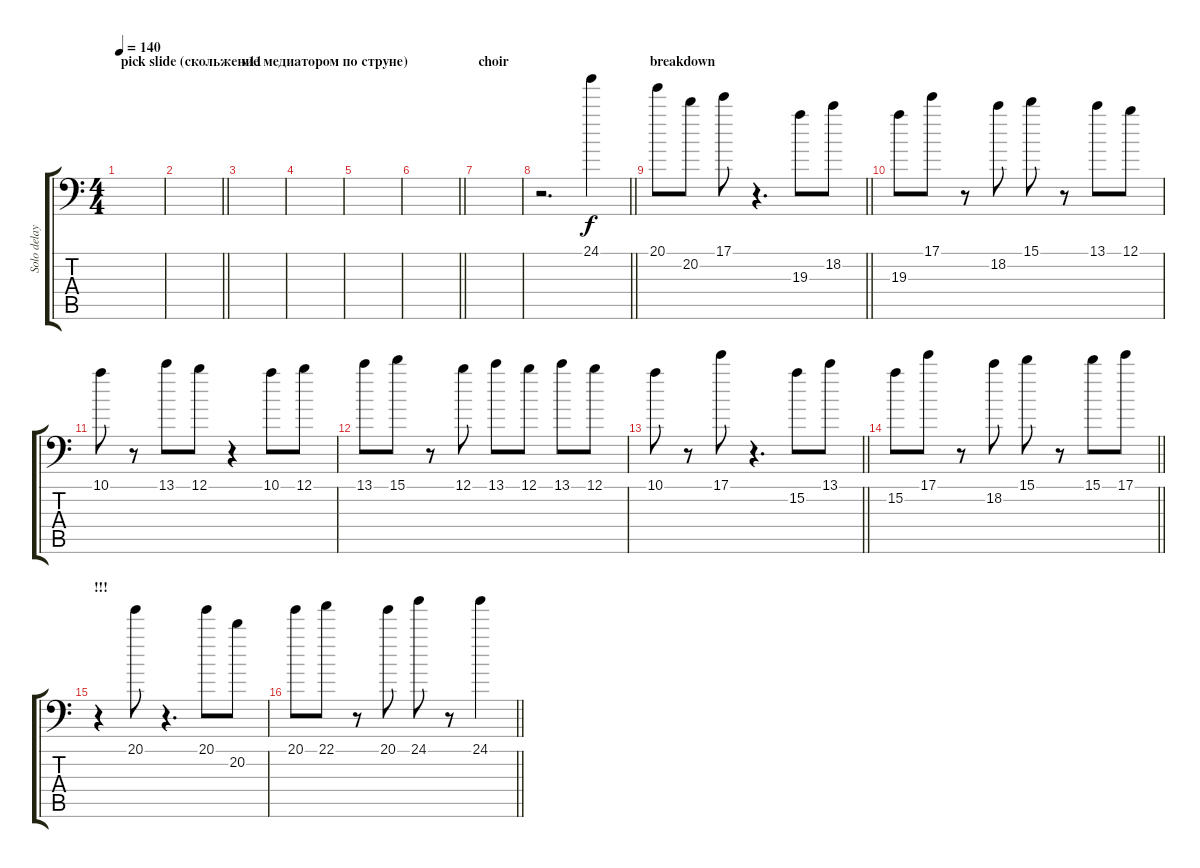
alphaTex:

\track ("Solo delay" "Solo delay") {instrument electricguitarjazz}
\staff {score tabs}
\tuning (B3 Gb3 D3 A2 E2 A1) {hide}
\ts (4 4)
\section ("" "pick slide (скольжение медиатором по струне)")
\tempo 140
\clef f4
\ks c
|
\barLineRight lightlight
|
\section ("" "v11")
|
|
|
\barLineRight lightlight
|
\section ("" "choir")
|
\barLineRight lightlight
r.2{d} 24.1.4 |
\section ("" "breakdown")
\barLineRight lightlight
20.1.8 20.2.8 17.1.8 r.4{d} 19.3.8 18.2.8 |
19.3.8 17.1.8 r.8 18.2.8 15.1.8 r.8 13.1.8 12.1.8 |
10.1.8 r.8 13.1.8 12.1.8 r.4 10.1.8 12.1.8 |
13.1.8 15.1.8 r.8 12.1.8 13.1.8 12.1.8 13.1.8 12.1.8 |
\barLineRight lightlight
10.1.8 r.8 17.1.8 r.4{d} 15.2.8 13.1.8 |
\barLineRight lightlight
15.2.8 17.1.8 r.8 18.2.8 15.1.8 r.8 15.1.8 17.1.8 |
\section ("" "!!!")
r.4 20.1.8 r.4{d} 20.1.8 20.2.8 |
\barLineRight lightlight
20.1.8 22.1.8 r.8 20.1.8 24.1.8 r.8 24.1.4
